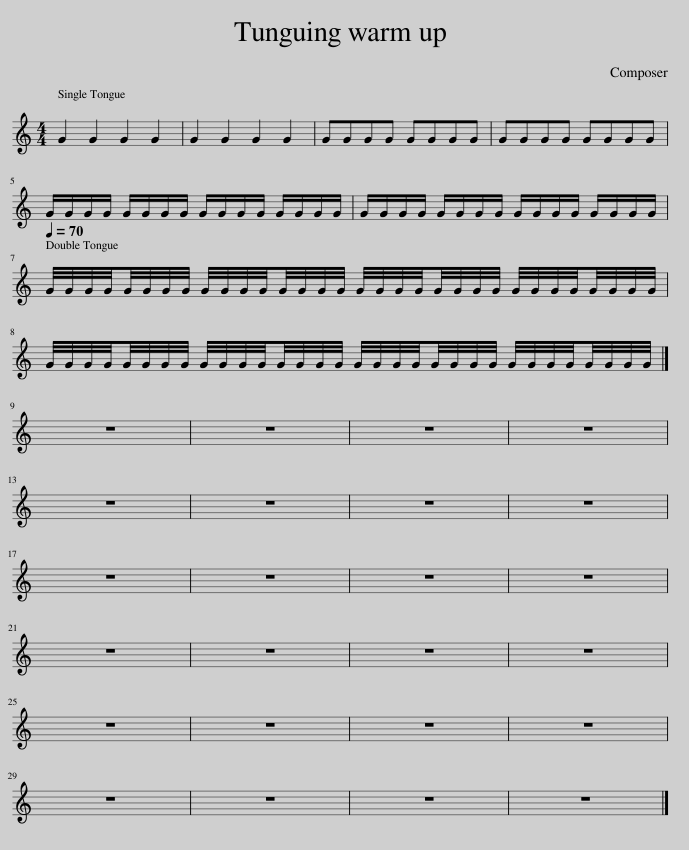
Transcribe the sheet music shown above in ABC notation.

X:1
L:1/8
M:4/4
I:linebreak $
K:C
V:1 treble
V:1
 G2 G2 G2 G2 | G2 G2 G2 G2 | GGGG GGGG | GGGG GGGG |$ G/G/G/G/ G/G/G/G/ G/G/G/G/ G/G/G/G/ | %5
 G/G/G/G/ G/G/G/G/ G/G/G/G/ G/G/G/G/ |$[Q:1/4=70] G/4G/4G/4G/4G/4G/4G/4G/4 G/4G/4G/4G/4G/4G/4G/4G/4 G/4G/4G/4G/4G/4G/4G/4G/4 G/4G/4G/4G/4G/4G/4G/4G/4 |$ G/4G/4G/4G/4G/4G/4G/4G/4 G/4G/4G/4G/4G/4G/4G/4G/4 G/4G/4G/4G/4G/4G/4G/4G/4 G/4G/4G/4G/4G/4G/4G/4G/4 |]$ z8 | z8 | %10
 z8 | z8 |$ z8 | z8 | z8 | %15
 z8 |$ z8 | z8 | z8 | z8 |$ %20
 z8 | z8 | z8 | z8 |$ z8 | %25
 z8 | z8 | z8 |$ z8 | z8 | %30
 z8 | z8 |] %32
